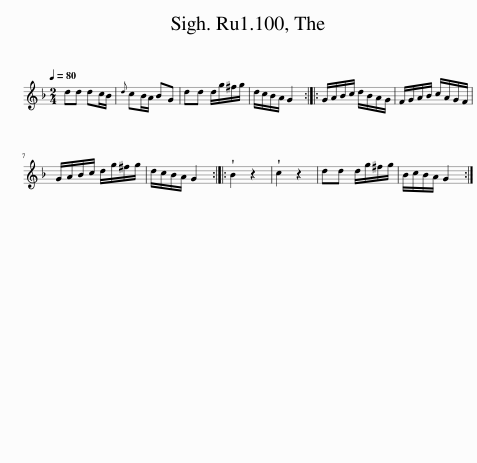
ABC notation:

X:1
L:1/8
Q:1/4=80
M:2/4
I:linebreak $
K:Dmin
V:1 treble
V:1
 dd dc/B/ |{d} cB/A/ BG | dd d/g/^f/g/ | d/c/B/A/ G2 :: G/A/B/c/ d/B/A/G/ | %5
 F/G/A/B/ c/A/G/F/ |$ G/A/B/c/ d/g/^f/g/ | d/c/B/A/ G2 :: !wedge!B2 z2 | !wedge!c2 z2 | %10
 dd d/g/^f/g/ | B/c/B/A/ G2 :| %12
